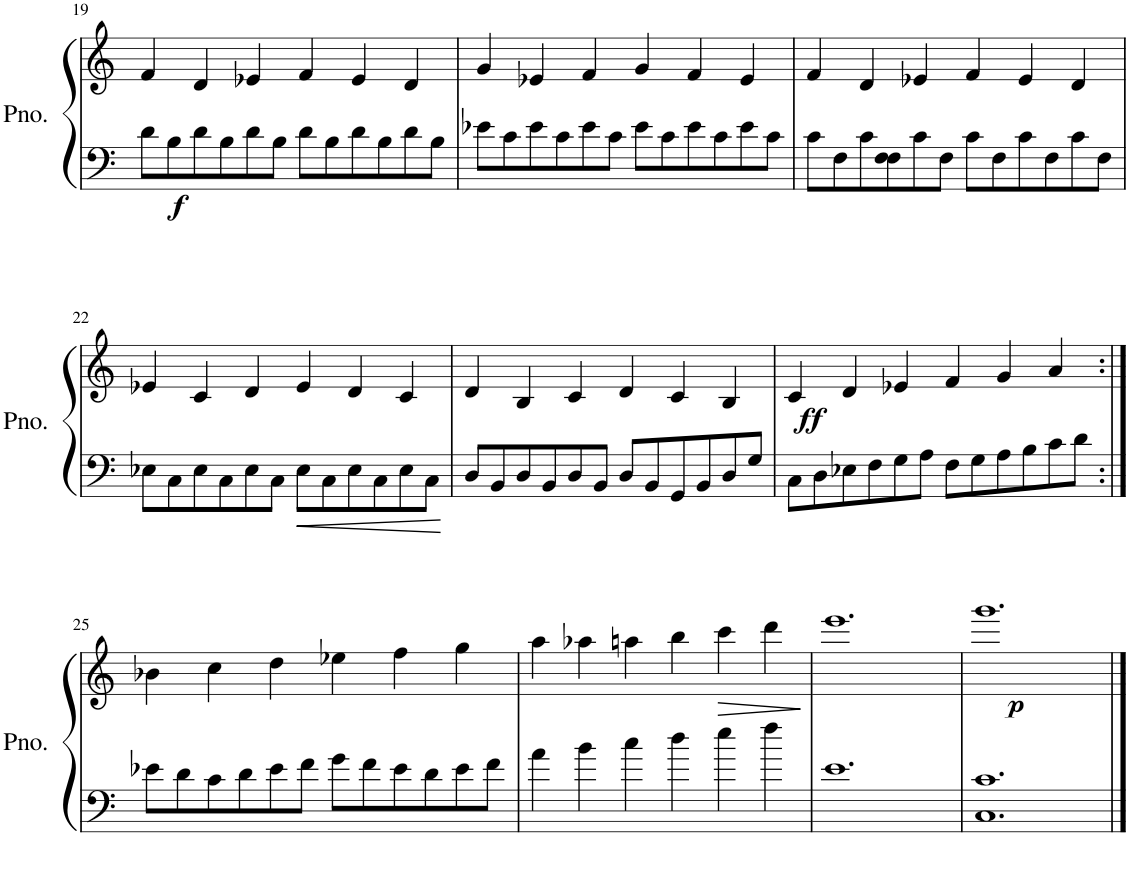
**kern	**kern	**dynam
*part1	*part1	*part1
*staff2	*staff1	*staff1/2
*I"Piano	*	*
*I'Pno.	*	*
!!LO:PB:g=z
*clefF4	*clefG2	*
*k[]	*k[]	*
*M6/4	*M6/4	*
=19	=19	=19
8d\L	4f/	.
!	!	!LO:DY:b=2
8B\	.	f
8d\	4d/	.
8B\	.	.
8d\	4e-X/	.
8B\J	.	.
8d\L	4f/	.
8B\	.	.
8d\	4e-/	.
8B\	.	.
8d\	4d/	.
8B\J	.	.
=20	=20	=20
8e-X\L	4g/	.
8c\	.	.
8e-\	4e-X/	.
8c\	.	.
8e-\	4f/	.
8c\J	.	.
8e-\L	4g/	.
8c\	.	.
8e-\	4f/	.
8c\	.	.
8e-\	4e-/	.
8c\J	.	.
=21	=21	=21
8c\L	4f/	.
8F\	.	.
8c\	4d/	.
8F\ 8F\	.	.
8c\	4e-X/	.
8F\J	.	.
8c\L	4f/	.
8F\	.	.
8c\	4e-/	.
8F\	.	.
8c\	4d/	.
8F\J	.	.
!!LO:LB:g=z
=22	=22	=22
8E-X\L	4e-X/	.
8C\	.	.
8E-\	4c/	.
8C\	.	.
8E-\	4d/	.
8C\J	.	.
8E-\L	4e-/	.
8C\	.	.
8E-\	4d/	.
8C\	.	.
8E-\	4c/	.
8C\J	.	.
=23	=23	=23
8D/L	4d/	.
8BB/	.	.
8D/	4B/	.
8BB/	.	.
8D/	4c/	.
8BB/J	.	.
8D/L	4d/	.
8BB/	.	.
8GG/	4c/	.
8BB/	.	.
8D/	4B/	.
8G/J	.	.
=24	=24	=24
!	!	!LO:DY:b
8C\L	4c/	ff
8D\	.	.
8E-X\	4d/	.
8F\	.	.
8G\	4e-X/	.
8A\J	.	.
8F\L	4f/	.
8G\	.	.
8A\	4g/	.
8B\	.	.
8c\	4a/	.
8d\J	.	.
!!LO:LB:g=z
=25:|!	=25:|!	=25:|!
8e-X\L	4b-X\	.
8d\	.	.
8c\	4cc\	.
8d\	.	.
8e-\	4dd\	.
8f\J	.	.
8g\L	4ee-X\	.
8f\	.	.
8e-\	4ff\	.
8d\	.	.
8e-\	4gg\	.
8f\J	.	.
=26	=26	=26
4a\	4aa\	.
4b\	4aa-X\	.
4cc\	4aan\	.
4dd\	4bb\	.
!	!	!LO:HP:b
4ee\	4ccc\	>
4ff\	4ddd\	.
.	.	]
=27	=27	=27
1.e	1.eee	.
=28	=28	=28
!	!	!LO:DY:b
1.C 1.c	1.ggg	p
==	==	==
*-	*-	*-
